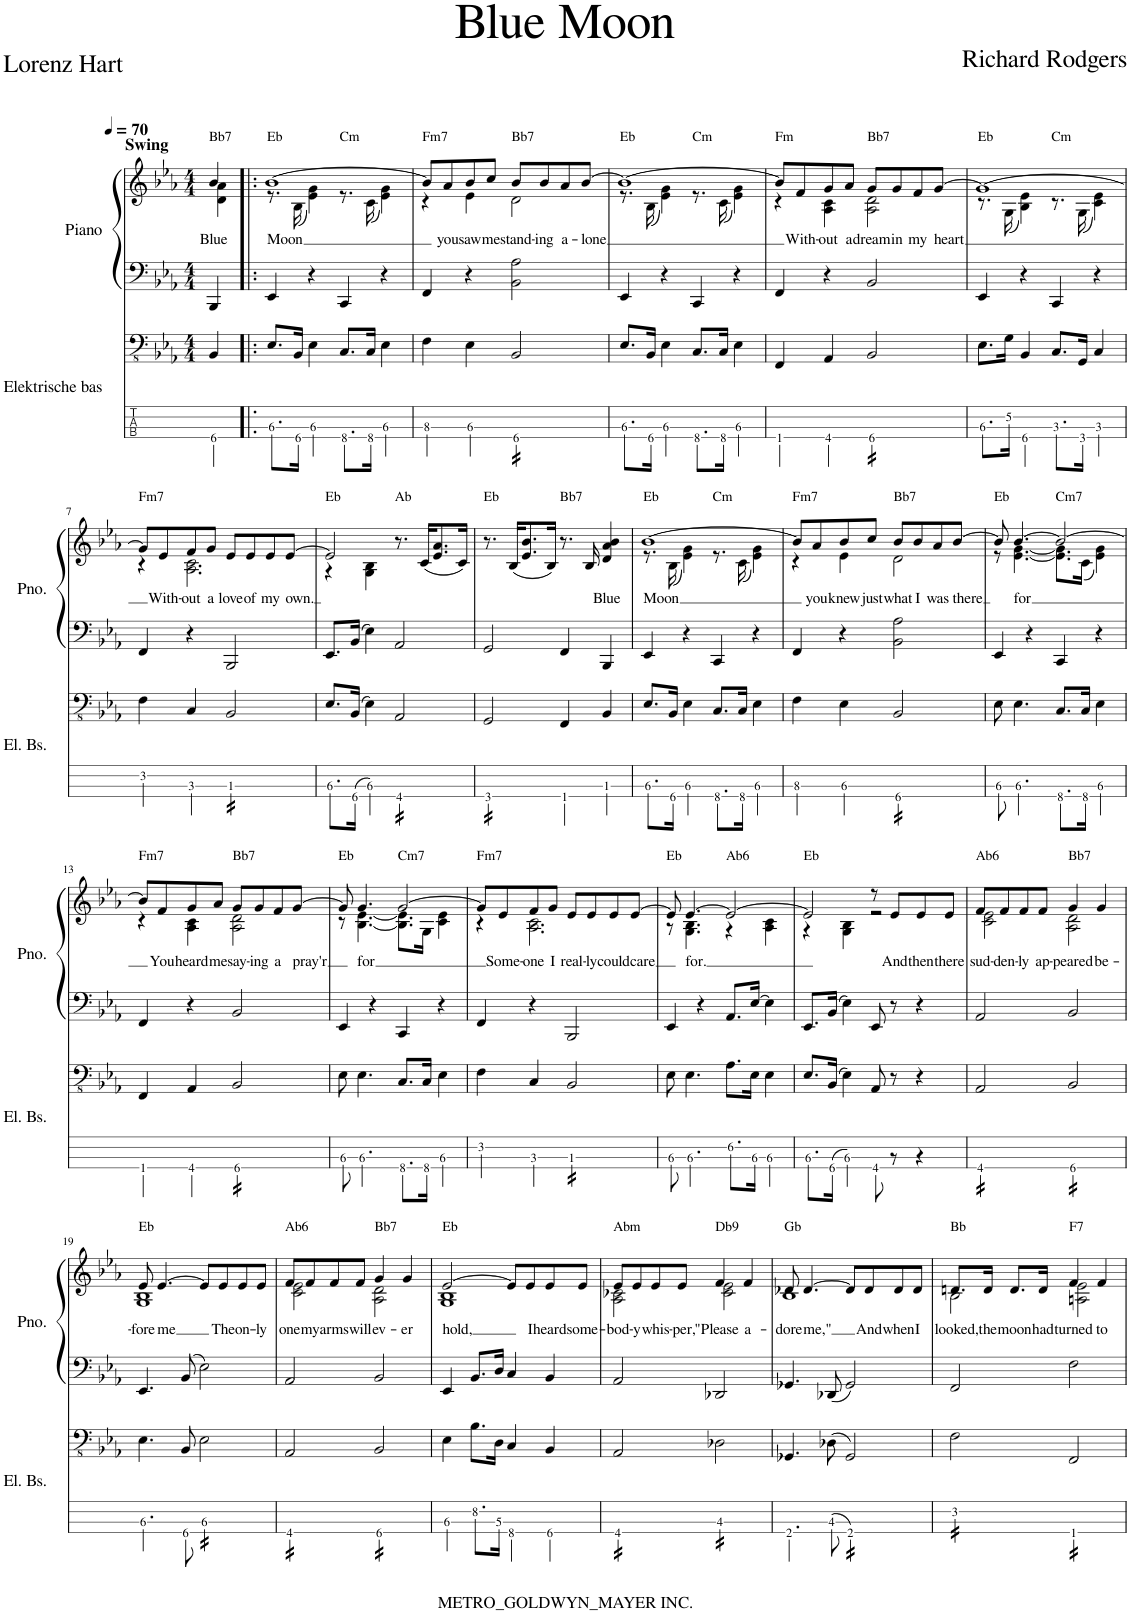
**kern	**kern	**kern	**kern	**text
*part2	*part2	*part1	*part1	*part1
*staff4	*staff3	*staff2	*staff1	*staff1
*I"Elektrische bas	*	*I"Piano	*	*
*I'El. Bs.	*	*I'Pno.	*	*
*stria4	*	*	*	*
*	*clefFv4	*clefF4	*clefG2	*
*k[b-e-a-]	*k[b-e-a-]	*k[b-e-a-]	*k[b-e-a-]	*
*M4/4	*M4/4	*M4/4	*M4/4	*
*MM70	*MM70	*MM70	*MM70	*
=1	=1	=1	=1	=1
!	!	!	!LO:TX:a:B:t=Swing	!
!	!	!	!LO:TX:a:t=Bb7	!
!	!	!	!	!LO:LY:b
*	*	*	*^	*
4BBB-\	4BBB-/	4BBB-/	4b-/	4d\ 4a-\	Blue
=2!|:	=2!|:	=2!|:	=2!|:	=2!|:	=2!|:
!	!	!	!LO:TX:a:t=Eb	!	!
!	!	!	!	!	!LO:LY:b
8.EE-\L	8.EE-/L	4EE-/	[1b-	8.r	Moon
16BBB-\Jk	16BBB-/Jk	.	.	(16B-\	.
4EE-\	4EE-\	4r	.	4e-\ 4g\)	.
!	!	!	!	!LO:TX:a:t=Cm	!
8.CC\L	8.CC/L	4CC/	.	8.r	.
16CC\Jk	16CC/Jk	.	.	(16c\	.
4EE-\	4EE-\	4r	.	4e-\ 4g\)	.
=3	=3	=3	=3	=3	=3
!	!	!	!LO:TX:a:t=Fm7	!	!
4FF\	4FF\	4FF/	8b-/L]	4r	.
!	!	!	!	!	!LO:LY:b
.	.	.	8a-/	.	you
!	!	!	!	!	!LO:LY:b
4EE-\	4EE-\	4r	8b-/	4e-\	saw
!	!	!	!	!	!LO:LY:b
.	.	.	8cc/J	.	me
!	!	!	!LO:TX:a:t=Bb7	!	!
!	!	!	!	!	!LO:LY:b
2BBB-\	2BBB-/	2BB-\ 2A-\	8b-/L	2d\	stand-
!	!	!	!	!	!LO:LY:b
.	.	.	8b-/	.	-ing
!	!	!	!	!	!LO:LY:b
.	.	.	8a-/	.	a-
!	!	!	!	!	!LO:LY:b
.	.	.	[8b-/J	.	-lone
=4	=4	=4	=4	=4	=4
!	!	!	!LO:TX:a:t=Eb	!	!
8.EE-\L	8.EE-/L	4EE-/	1b-_	8.r	.
16BBB-\Jk	16BBB-/Jk	.	.	(16B-\	.
4EE-\	4EE-\	4r	.	4e-\ 4g\)	.
!	!	!	!	!LO:TX:a:t=Cm	!
8.CC\L	8.CC/L	4CC/	.	8.r	.
16CC\Jk	16CC/Jk	.	.	(16c\	.
4EE-\	4EE-\	4r	.	4e-\ 4g\)	.
=5	=5	=5	=5	=5	=5
!	!	!	!LO:TX:a:t=Fm	!	!
4FFF\	4FFF/	4FF/	8b-/L]	4r	.
!	!	!	!	!	!LO:LY:b
.	.	.	8f/	.	With-
!	!	!	!	!	!LO:LY:b
4AAA-\	4AAA-/	4r	8g/	4A-\ 4c\	-out
!	!	!	!	!	!LO:LY:b
.	.	.	8a-/J	.	a
!	!	!	!LO:TX:a:t=Bb7	!	!
!	!	!	!	!	!LO:LY:b
2BBB-\	2BBB-/	2BB-/	8g/L	2A-\ 2d\	dream
!	!	!	!	!	!LO:LY:b
.	.	.	8g/	.	in
!	!	!	!	!	!LO:LY:b
.	.	.	8f/	.	my
!	!	!	!	!	!LO:LY:b
.	.	.	[8g/J	.	heart
=6	=6	=6	=6	=6	=6
!	!	!	!LO:TX:a:t=Eb	!	!
8.EE-\L	8.EE-\L	4EE-/	1g_	8.r	.
16GG\Jk	16GG\Jk	.	.	(16G\	.
4BBB-\	4BBB-/	4r	.	4B-\ 4e-\)	.
!	!	!	!	!LO:TX:a:t=Cm	!
8.CC\L	8.CC/L	4CC/	.	8.r	.
16GGG\Jk	16GGG/Jk	.	.	(16G\	.
4CC\	4CC/	4r	.	4c\ 4e-\)	.
!!LO:LB:g=z	!!
=7	=7	=7	=7	=7	=7
!	!	!	!LO:TX:a:t=Fm7	!	!
4FF\	4FF\	4FF/	8g/L]	4r	.
!	!	!	!	!	!LO:LY:b
.	.	.	8e-/	.	With-
!	!	!	!	!	!LO:LY:b
4CC\	4CC/	4r	8f/	2.A-\ 2.c\	-out
!	!	!	!	!	!LO:LY:b
.	.	.	8g/J	.	a
!	!	!	!	!	!LO:LY:b
2BBB-\	2BBB-/	2BBB-/	8e-/L	.	love
!	!	!	!	!	!LO:LY:b
.	.	.	8e-/	.	of
!	!	!	!	!	!LO:LY:b
.	.	.	8e-/	.	my
!	!	!	!	!	!LO:LY:b
.	.	.	[8e-/J	.	own.
=8	=8	=8	=8	=8	=8
!	!	!	!LO:TX:a:t=Eb	!	!
8.EE-\L	8.EE-/L	8.EE-/L	2e-/]	4r	.
16BBB-\Jk	(16BBB-/Jk	16BB-/Jk	.	.	.
4EE-\	4EE-\)	4E-\	.	4G\ 4B-\	.
!	!	!	!LO:TX:a:t=Ab	!	!
2AAA-\	2AAA-/	2AA-/	8.r	2ryy	.
.	.	.	(16c/KL	.	.
.	.	.	8.e-/ 8.a-/	.	.
.	.	.	16c/Jk)	.	.
*	*	*	*v	*v	*
=9	=9	=9	=9	=9
!	!	!	!LO:TX:a:t=Eb	!
2GGG\	2GGG/	2GG/	8.r	.
.	.	.	(16B-/KL	.
.	.	.	8.e-/ 8.b-/	.
.	.	.	16B-/Jk)	.
!	!	!	!LO:TX:a:t=Bb7	!
4FFF\	4FFF/	4FF/	8.r	.
.	.	.	16B-/	.
!	!	!	!	!LO:LY:b
4BBB-\	4BBB-/	4BBB-/	4d/ 4a-/ 4b-/	Blue
=10	=10	=10	=10	=10
!	!	!	!LO:TX:a:t=Eb	!
!	!	!	!	!LO:LY:b
*	*	*	*^	*
8.EE-\L	8.EE-/L	4EE-/	[1b-	8.r	Moon
16BBB-\Jk	16BBB-/Jk	.	.	(16B-\	.
4EE-\	4EE-\	4r	.	4e-\ 4g\)	.
!	!	!	!	!LO:TX:a:t=Cm	!
8.CC\L	8.CC/L	4CC/	.	8.r	.
16CC\Jk	16CC/Jk	.	.	(16c\	.
4EE-\	4EE-\	4r	.	4e-\ 4g\)	.
=11	=11	=11	=11	=11	=11
!	!	!	!LO:TX:a:t=Fm7	!	!
4FF\	4FF\	4FF/	8b-/L]	4r	.
!	!	!	!	!	!LO:LY:b
.	.	.	8a-/	.	you
!	!	!	!	!	!LO:LY:b
4EE-\	4EE-\	4r	8b-/	4e-\	knew
!	!	!	!	!	!LO:LY:b
.	.	.	8cc/J	.	just
!	!	!	!LO:TX:a:t=Bb7	!	!
!	!	!	!	!	!LO:LY:b
2BBB-\	2BBB-/	2BB-\ 2A-\	8b-/L	2d\	what
!	!	!	!	!	!LO:LY:b
.	.	.	8b-/	.	I
!	!	!	!	!	!LO:LY:b
.	.	.	8a-/	.	was
!	!	!	!	!	!LO:LY:b
.	.	.	[8b-/J	.	there
=12	=12	=12	=12	=12	=12
!	!	!	!LO:TX:a:t=Eb	!	!
8EE-\	8EE-\	4EE-/	8b-/]	8r	.
!	!	!	!	!	!LO:LY:b
4.EE-\	4.EE-\	.	[4.b-/	[4.e-\ [4.g\	for
.	.	4r	.	.	.
!	!	!	!LO:TX:a:t=Cm7	!	!
8.CC\L	8.CC/L	4CC/	2b-/_	8.e-\] 8.g\]L	.
16CC\Jk	16CC/Jk	.	.	(16c\Jk	.
4EE-\	4EE-\	4r	.	4e-\ 4g\)	.
!!LO:LB:g=z	!!
=13	=13	=13	=13	=13	=13
!	!	!	!LO:TX:a:t=Fm7	!	!
4FFF\	4FFF/	4FF/	8b-/L]	4r	.
!	!	!	!	!	!LO:LY:b
.	.	.	8f/	.	You
!	!	!	!	!	!LO:LY:b
4AAA-\	4AAA-/	4r	8g/	4A-\ 4c\	heard
!	!	!	!	!	!LO:LY:b
.	.	.	8a-/J	.	me
!	!	!	!LO:TX:a:t=Bb7	!	!
!	!	!	!	!	!LO:LY:b
2BBB-\	2BBB-/	2BB-/	8g/L	2A-\ 2d\	say-
!	!	!	!	!	!LO:LY:b
.	.	.	8g/	.	-ing
!	!	!	!	!	!LO:LY:b
.	.	.	8f/	.	a
!	!	!	!	!	!LO:LY:b
.	.	.	[8g/J	.	pray'r
=14	=14	=14	=14	=14	=14
!	!	!	!LO:TX:a:t=Eb	!	!
8EE-\	8EE-\	4EE-/	8g/]	8r	.
!	!	!	!	!	!LO:LY:b
4.EE-\	4.EE-\	.	4.g/	[4.B-\ [4.e-\	for
.	.	4r	.	.	.
!	!	!	!LO:TX:a:t=Cm7	!	!
8.CC\L	8.CC/L	4CC/	[2g/	8.B-\] 8.e-\]L	.
16CC\Jk	16CC/Jk	.	.	16G\Jk	.
4EE-\	4EE-\	4r	.	4c\ 4e-\	.
=15	=15	=15	=15	=15	=15
!	!	!	!LO:TX:a:t=Fm7	!	!
4FF\	4FF\	4FF/	8g/L]	4r	.
!	!	!	!	!	!LO:LY:b
.	.	.	8e-/	.	Some-
!	!	!	!	!	!LO:LY:b
4CC\	4CC/	4r	8f/	2.A-\ 2.c\	-one
!	!	!	!	!	!LO:LY:b
.	.	.	8g/J	.	I
!	!	!	!	!	!LO:LY:b
2BBB-\	2BBB-/	2BBB-/	8e-/L	.	real-
!	!	!	!	!	!LO:LY:b
.	.	.	8e-/	.	-ly
!	!	!	!	!	!LO:LY:b
.	.	.	8e-/	.	could
!	!	!	!	!	!LO:LY:b
.	.	.	[8e-/J	.	care
=16	=16	=16	=16	=16	=16
!	!	!	!LO:TX:a:t=Eb	!	!
8EE-\	8EE-\	4EE-/	8e-/]	8r	.
!	!	!	!	!	!LO:LY:b
4.EE-\	4.EE-\	.	[4.e-/	4.G\ 4.B-\	for.
.	.	4r	.	.	.
!	!	!	!LO:TX:a:t=Ab6	!	!
8.AA-\L	8.AA-\L	8.AA-/L	2e-/_	4r	.
16EE-\Jk	16EE-\Jk	[16E-/Jk	.	.	.
4EE-\	4EE-\	4E-\]	.	4A-\ 4c\	.
=17	=17	=17	=17	=17	=17
!	!	!	!LO:TX:a:t=Eb	!	!
8.EE-\L	8.EE-/L	8.EE-/L	2e-/]	4r	.
16BBB-\Jk	(16BBB-/Jk	16BB-/Jk	.	.	.
4EE-\	4EE-\)	4E-\	.	4G\ 4B-\	.
8AAA-\	8AAA-/	8EE-/	8r	2r	.
!	!	!	!	!	!LO:LY:b
8r	8r	8r	8e-/L	.	And
!	!	!	!	!	!LO:LY:b
4r	4r	4r	8e-/	.	then
!	!	!	!	!	!LO:LY:b
.	.	.	8e-/J	.	there
=18	=18	=18	=18	=18	=18
!	!	!	!LO:TX:a:t=Ab6	!	!
!	!	!	!	!	!LO:LY:b
2AAA-\	2AAA-/	2AA-/	8f/L	2c\ 2e-\	sud-
!	!	!	!	!	!LO:LY:b
.	.	.	8f/	.	-den-
!	!	!	!	!	!LO:LY:b
.	.	.	8f/	.	-ly
!	!	!	!	!	!LO:LY:b
.	.	.	8f/J	.	ap-
!	!	!	!LO:TX:a:t=Bb7	!	!
!	!	!	!	!	!LO:LY:b
2BBB-\	2BBB-/	2BB-/	4g/	2A-\ 2d\	-peared
!	!	!	!	!	!LO:LY:b
.	.	.	4g/	.	be-
!!LO:LB:g=z	!!
=19	=19	=19	=19	=19	=19
!	!	!	!LO:TX:a:t=Eb	!	!
!	!	!	!	!	!LO:LY:b
4.EE-\	4.EE-\	4.EE-/	8e-/	1G 1B-	-fore
!	!	!	!	!	!LO:LY:b
.	.	.	[4.e-/	.	me
8BBB-\	8BBB-/	8BB-/	.	.	.
2EE-\	2EE-\	2E-\	8e-/L]	.	.
!	!	!	!	!	!LO:LY:b
.	.	.	8e-/	.	The
!	!	!	!	!	!LO:LY:b
.	.	.	8e-/	.	on-
!	!	!	!	!	!LO:LY:b
.	.	.	8e-/J	.	-ly
=20	=20	=20	=20	=20	=20
!	!	!	!LO:TX:a:t=Ab6	!	!
!	!	!	!	!	!LO:LY:b
2AAA-\	2AAA-/	2AA-/	8f/L	2c\ 2e-\	one
!	!	!	!	!	!LO:LY:b
.	.	.	8f/	.	my
!	!	!	!	!	!LO:LY:b
.	.	.	8f/	.	arms
!	!	!	!	!	!LO:LY:b
.	.	.	8f/J	.	will
!	!	!	!LO:TX:a:t=Bb7	!	!
!	!	!	!	!	!LO:LY:b
2BBB-\	2BBB-/	2BB-/	4g/	2A-\ 2d\	ev-
!	!	!	!	!	!LO:LY:b
.	.	.	4g/	.	-er
=21	=21	=21	=21	=21	=21
!	!	!	!LO:TX:a:t=Eb	!	!
!	!	!	!	!	!LO:LY:b
4EE-\	4EE-\	4EE-/	[2e-/	1G 1B-	hold,
8.BB-\L	8.BB-\L	8.BB-/L	.	.	.
16DD\Jk	16DD\Jk	16D/Jk	.	.	.
4CC\	4CC/	4C/	8e-/L]	.	.
!	!	!	!	!	!LO:LY:b
.	.	.	8e-/	.	I
!	!	!	!	!	!LO:LY:b
4BBB-\	4BBB-/	4BB-/	8e-/	.	heard
!	!	!	!	!	!LO:LY:b
.	.	.	8e-/J	.	some-
=22	=22	=22	=22	=22	=22
!	!	!	!LO:TX:a:t=Abm	!	!
!	!	!	!	!	!LO:LY:b
2AAA-\	2AAA-/	2AA-/	8e-/L	2A-\ 2c-X\	-bod-
!	!	!	!	!	!LO:LY:b
.	.	.	8e-/	.	-y
!	!	!	!	!	!LO:LY:b
.	.	.	8e-/	.	whis-
!	!	!	!	!	!LO:LY:b
.	.	.	8e-/J	.	-per,
!	!	!	!LO:TX:a:t=Db9	!	!
!	!	!	!	!	!LO:LY:b
2DD-\	2DD-X\	2DD-X/	4f/	2c-\ 2e-\	"Please
!	!	!	!	!	!LO:LY:b
.	.	.	4f/	.	a-
=23	=23	=23	=23	=23	=23
!	!	!	!LO:TX:a:t=Gb	!	!
!	!	!	!	!	!LO:LY:b
4.GGG-\	4.GGG-X/	4.GG-X/	8d-X/	1B-	-dore
!	!	!	!	!	!LO:LY:b
.	.	.	[4.d-/	.	me,"
8DD-\	(8DD-X\	8DD-X/	.	.	.
2GGG-\	2GGG-/)	2GG-/	8d-/L]	.	.
!	!	!	!	!	!LO:LY:b
.	.	.	8d-/	.	And
!	!	!	!	!	!LO:LY:b
.	.	.	8d-/	.	when
!	!	!	!	!	!LO:LY:b
.	.	.	8d-/J	.	I
=24	=24	=24	=24	=24	=24
!	!	!	!LO:TX:a:t=Bb	!	!
!	!	!	!	!	!LO:LY:b
2FF\	2FF\	2FF/	8.dn/L	2B-\	looked,
!	!	!	!	!	!LO:LY:b
.	.	.	16d/Jk	.	the
!	!	!	!	!	!LO:LY:b
.	.	.	8.d/L	.	moon
!	!	!	!	!	!LO:LY:b
.	.	.	16d/Jk	.	had
!	!	!	!LO:TX:a:t=F7	!	!
!	!	!	!	!	!LO:LY:b
2FFF\	2FFF/	2F\	4f/	2An\ 2e-\	turned
!	!	!	!	!	!LO:LY:b
.	.	.	4f/	.	to
*	*	*	*v	*v	*
=	=	=	=	=
*-	*-	*-	*-	*-
